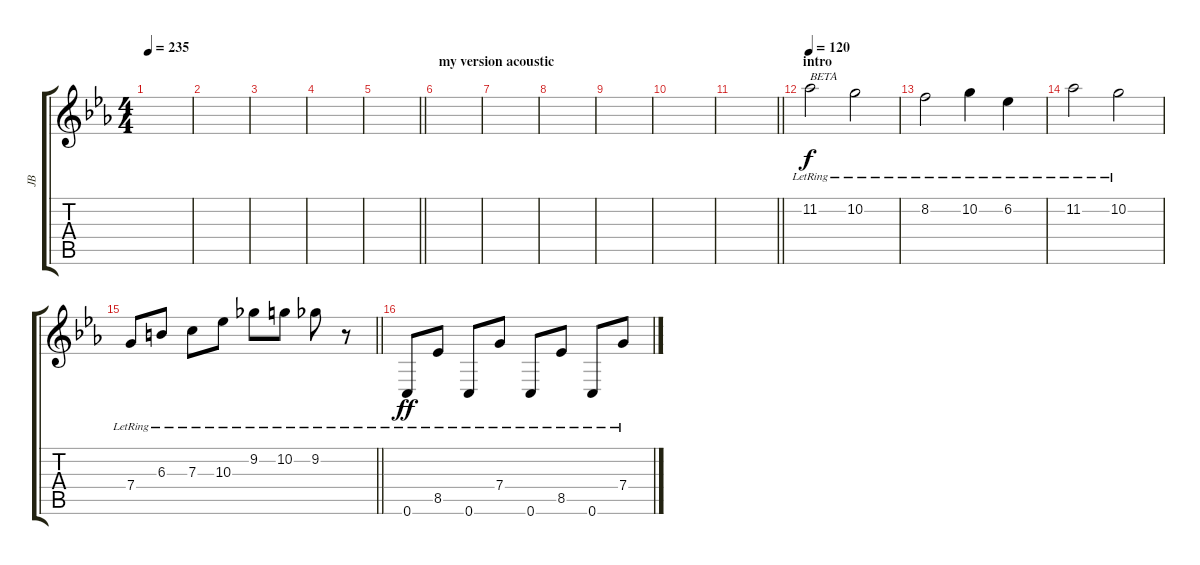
\track ("JB" "JB") {instrument acousticguitarsteel}
\staff {score tabs}
\tuning (D4 A3 F3 C3 G2 C2) {hide}
\ts (4 4)
\section ("" "")
\tempo 235
\clef g2
\ks cminor
|
|
|
|
\barLineRight lightlight
|
\section ("" "my version acoustic")
|
|
|
|
|
\barLineRight lightlight
|
\section ("" "intro")
\tempo 120
11.2{lr}.2{txt "BETA" volume 16} 10.2{lr}.2 |
8.2{lr}.2 10.2{lr}.4 6.2{lr}.4 |
11.2{lr}.2 10.2{lr}.2 |
\barLineRight lightlight
7.4{lr}.8 6.3{lr}.8 7.3{lr}.8 10.3{lr}.8 9.2{lr}.8 10.2{lr}.8 9.2{lr}.8 r.8 |
\section ("" "")
0.6{lr}.8{dy ff} 8.5{lr}.8 0.6{lr}.8 7.4{lr}.8 0.6{lr}.8 8.5{lr}.8 0.6{lr}.8 7.4{lr}.8
